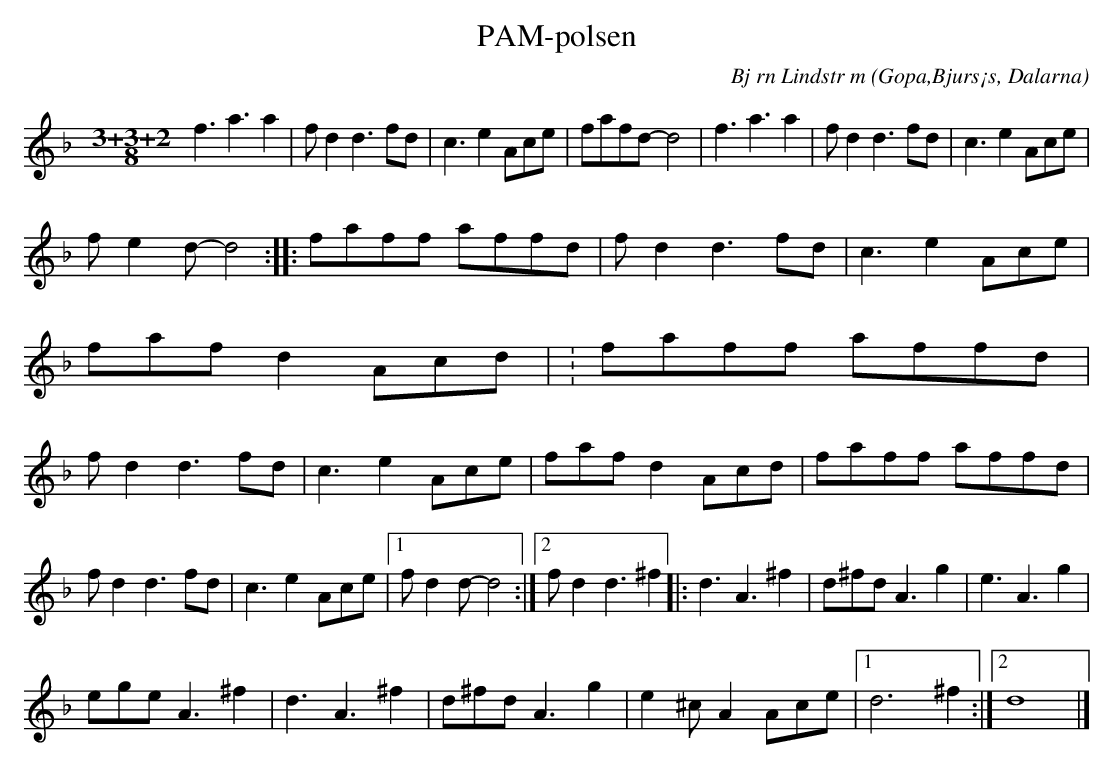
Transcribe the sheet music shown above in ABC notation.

X:1
T:PAM-polsen
C: Bj rn Lindstr m
O:Gopa,Bjurs¡s, Dalarna
M:3/4
L:1/8
K:Dm, D
[M:3+3+2/8] f3 a3 a2 | f d2 d3 fd | c3 e2 Ace | fafd- d4 | f3 a3 a2 | f d2 d3 fd | c3 e2 Ace | %31
 f e2 d- d4 :: faff affd | f d2 d3 fd | c3 e2 Ace | faf d2 Acd | : faff affd | f d2 d3 fd | c3 e2 Ace |$ faf d2 Acd | faff affd | %39
 f d2 d3 fd | c3 e2 Ace |1 f d2 d- d4 :|2 f d2 d3 ^f2 |:$ d3 A3 ^f2 | d^fd A3 g2 | e3 A3 g2 | %46
 ege A3 ^f2 | d3 A3 ^f2 | d^fd A3 g2 |$ e2 ^c A2 Ace |1 d6 ^f2 :|2 d8 |] %52
